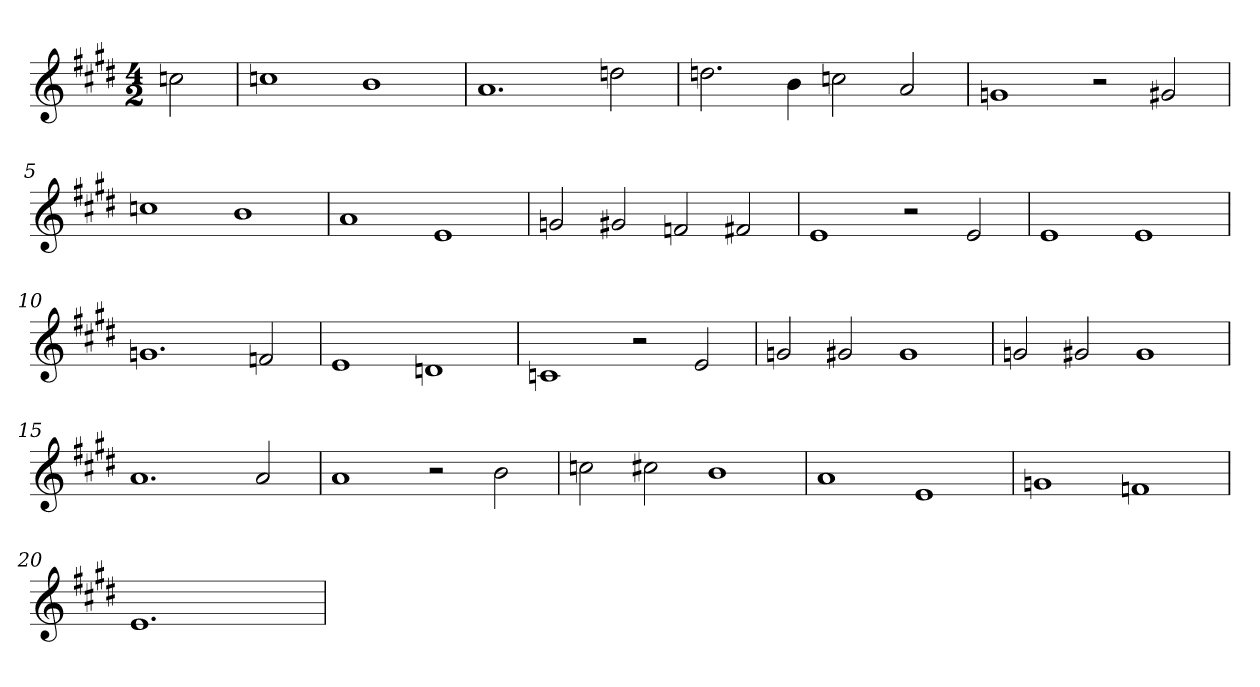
**kern
*part1
*staff1
*clefG2
*k[f#c#g#d#]
*E:
*M4/2
=
2ccn
=1
1ccn
1b
=2
1.a
2ddn
=3
2.ddn
4b
2ccn
2a
=4
1gn
2r
2g#
=5
1ccn
1b
=6
1a
1e
=7
2gn
2g#
2fn
2f#
=8
1e
2r
2e
=9
1e
1e
=10
1.gn
2fn
=11
1e
1dn
=12
1cn
2r
2e
=13
2gn
2g#
1g#
=14
2gn
2g#
1g#
=15
1.a
2a
=16
1a
2r
2b
=17
2ccn
2cc#
1b
=18
1a
1e
=19
1gn
1fn
=20
1.e
2ryy
=
*-
